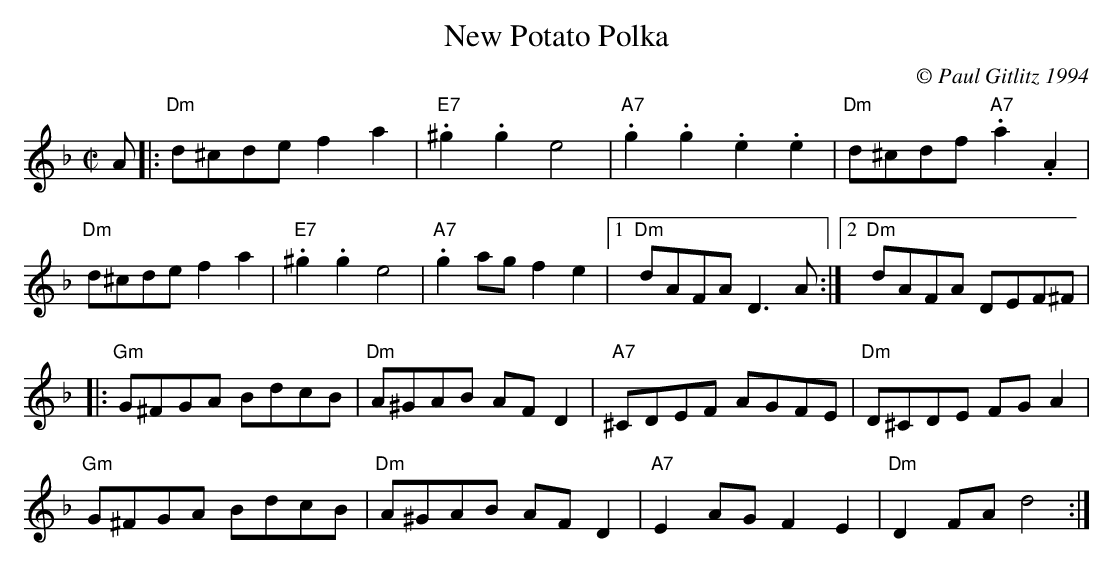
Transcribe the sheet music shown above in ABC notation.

X:1
T:New Potato Polka
M:C|
L:1/8
C:© Paul Gitlitz 1994
K:Dm
A|:"Dm"d^cde f2a2|"E7".^g2.g2e4|"A7".g2.g2.e2.e2|"Dm"d^cdf "A7".a2.A2|!
"Dm"d^cde f2a2|"E7".^g2.g2e4|"A7".g2ag f2e2|1"Dm"dAFA D3A:|2"Dm"dAFA DEF^F|!
|:"Gm"G^FGA BdcB|"Dm"A^GAB AFD2|"A7"^CDEF AGFE|"Dm"D^CDE FGA2|!
"Gm"G^FGA BdcB|"Dm"A^GAB AFD2|"A7"E2AGF2E2|"Dm"D2FAd4:|]
